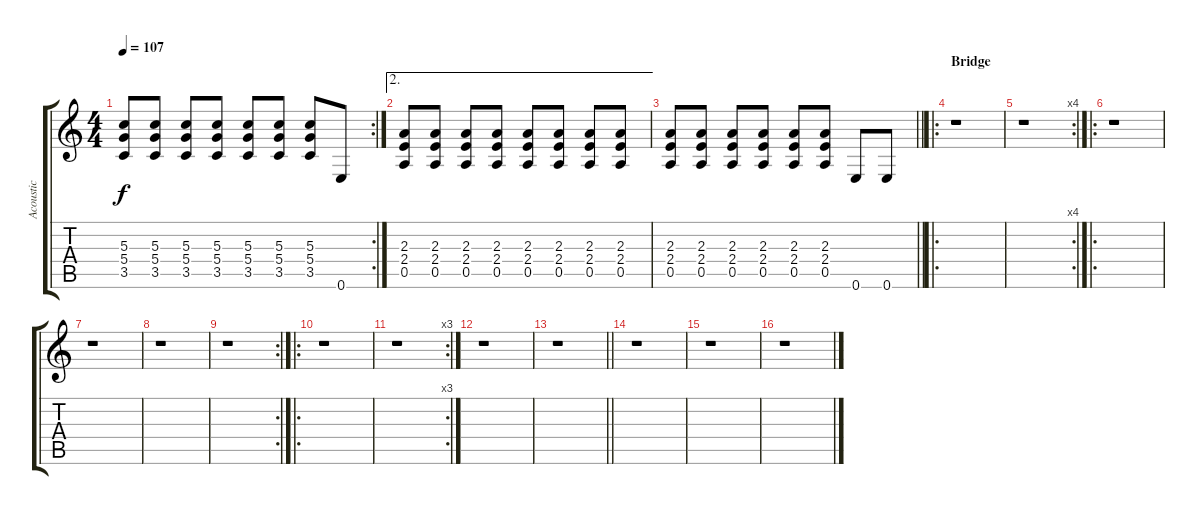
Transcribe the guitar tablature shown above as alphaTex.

\track ("Acoustic" "Acoustic") {instrument acousticguitarnylon}
\staff {score tabs}
\tuning (E4 B3 G3 D3 A2 E2) {hide}
\rc 2
\ts (4 4)
\tempo 107
\clef g2
\ks c
(5.3 5.4 3.5).8{dy f} (5.3 5.4 3.5).8 (5.3 5.4 3.5).8 (5.3 5.4 3.5).8 (5.3 5.4 3.5).8 (5.3 5.4 3.5).8 (5.3 5.4 3.5).8 0.6.8 |
\ae 2
(2.3 2.4 0.5).8 (2.3 2.4 0.5).8 (2.3 2.4 0.5).8 (2.3 2.4 0.5).8 (2.3 2.4 0.5).8 (2.3 2.4 0.5).8 (2.3 2.4 0.5).8 (2.3 2.4 0.5).8 |
\barLineRight lightlight
(2.3 2.4 0.5).8 (2.3 2.4 0.5).8 (2.3 2.4 0.5).8 (2.3 2.4 0.5).8 (2.3 2.4 0.5).8 (2.3 2.4 0.5).8 0.6.8 0.6.8 |
\ro
\section ("" "Bridge")
r.1 |
\rc 4
r.1 |
\ro
r.1 |
r.1 |
r.1 |
\rc 2
r.1 |
\ro
r.1 |
\rc 3
r.1 |
r.1 |
\barLineRight lightlight
r.1 |
r.1 |
r.1 |
r.1
